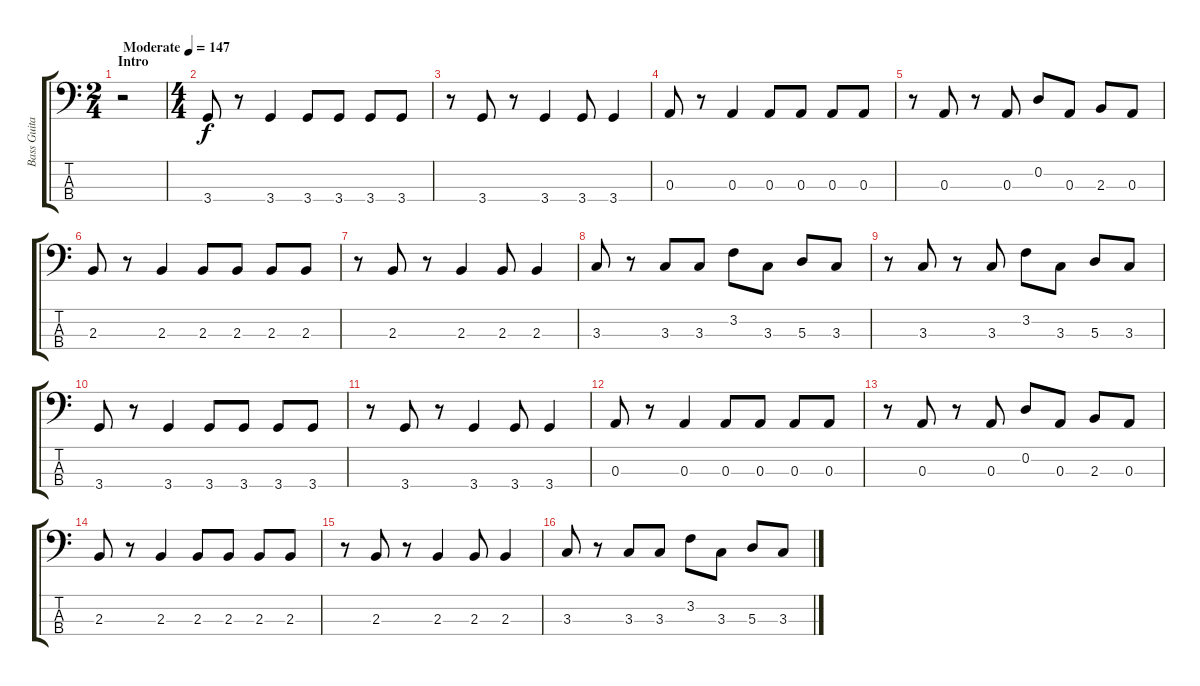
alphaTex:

\track ("Bass Guitar" "Bass Guita") {instrument electricbassfinger}
\staff {score tabs}
\tuning (G2 D2 A1 E1) {hide}
\ts (2 4)
\section ("" "Intro")
\tempo (147 "Moderate")
\clef f4
\ks c
r.2{dy f instrument electricbassfinger} |
\ts (4 4)
3.4.8 r.8 3.4.4 3.4.8 3.4.8 3.4.8 3.4.8 |
r.8 3.4.8 r.8 3.4.4 3.4.8 3.4.4 |
0.3.8 r.8 0.3.4 0.3.8 0.3.8 0.3.8 0.3.8 |
r.8 0.3.8 r.8 0.3.8 0.2.8 0.3.8 2.3.8 0.3.8 |
2.3.8 r.8 2.3.4 2.3.8 2.3.8 2.3.8 2.3.8 |
r.8 2.3.8 r.8 2.3.4 2.3.8 2.3.4 |
3.3.8 r.8 3.3.8 3.3.8 3.2.8 3.3.8 5.3.8 3.3.8 |
r.8 3.3.8 r.8 3.3.8 3.2.8 3.3.8 5.3.8 3.3.8 |
3.4.8 r.8 3.4.4 3.4.8 3.4.8 3.4.8 3.4.8 |
r.8 3.4.8 r.8 3.4.4 3.4.8 3.4.4 |
0.3.8 r.8 0.3.4 0.3.8 0.3.8 0.3.8 0.3.8 |
r.8 0.3.8 r.8 0.3.8 0.2.8 0.3.8 2.3.8 0.3.8 |
2.3.8 r.8 2.3.4 2.3.8 2.3.8 2.3.8 2.3.8 |
r.8 2.3.8 r.8 2.3.4 2.3.8 2.3.4 |
3.3.8 r.8 3.3.8 3.3.8 3.2.8 3.3.8 5.3.8 3.3.8
